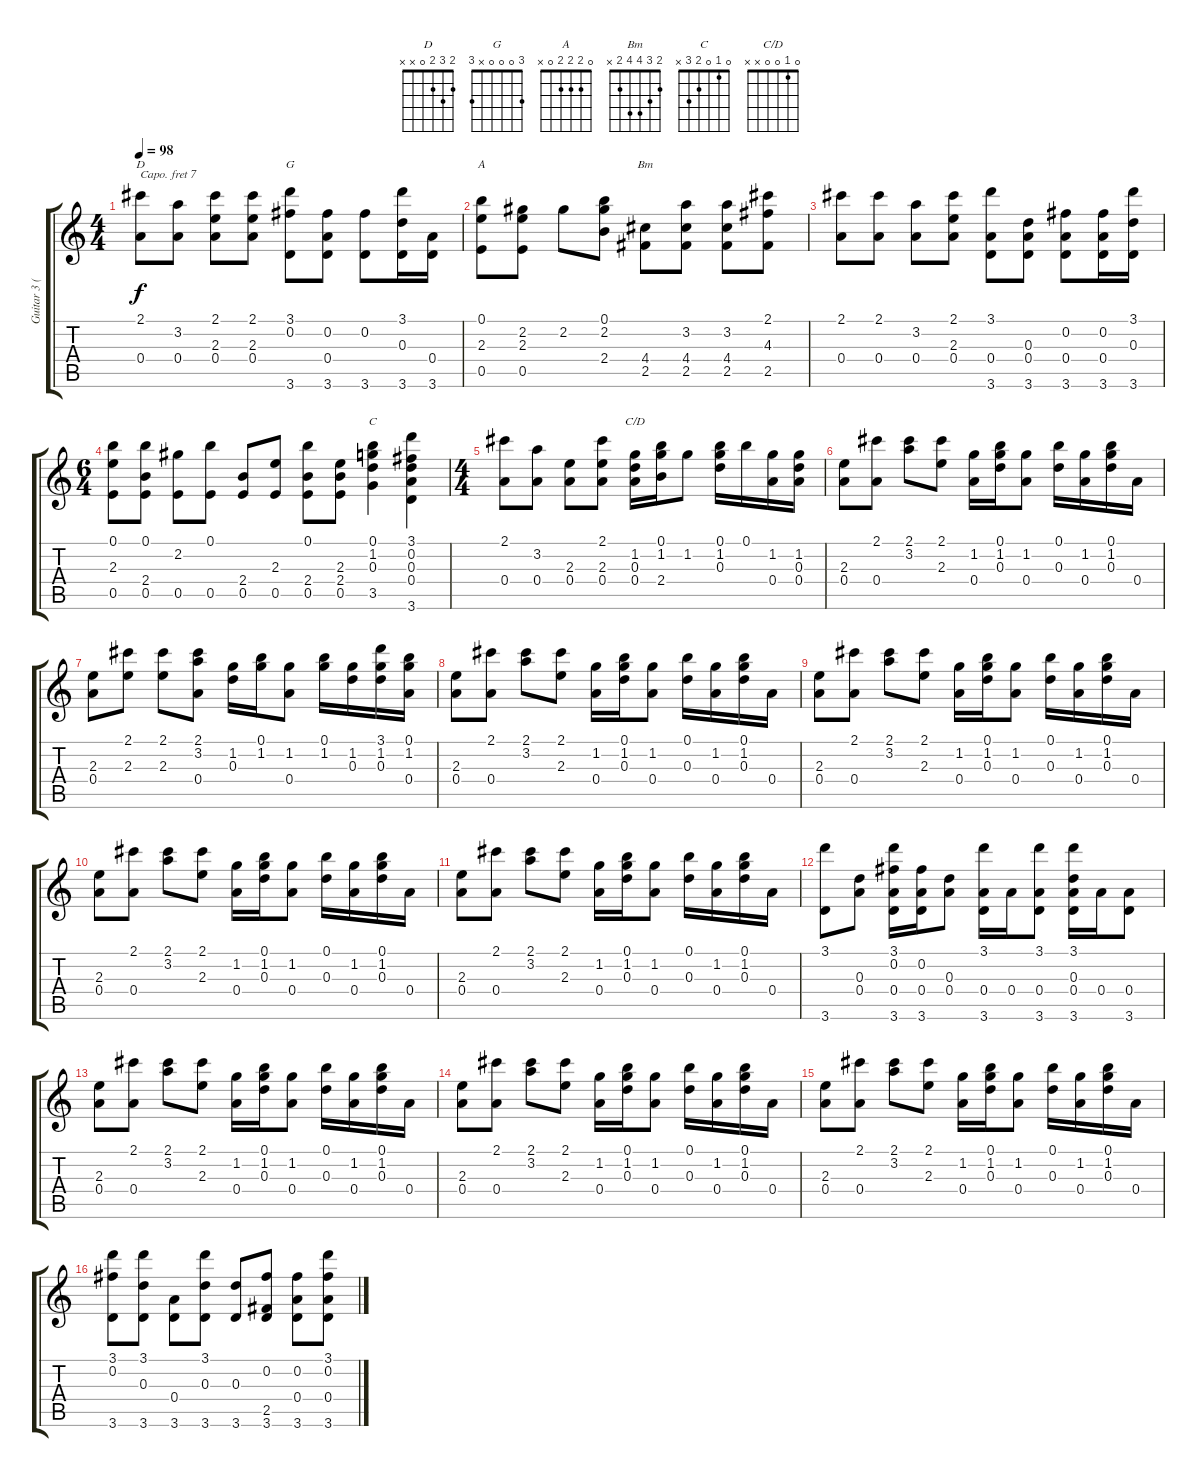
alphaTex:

\track ("Guitar 3 (Capo 7th)" "Guitar 3 (") {instrument acousticguitarnylon}
\staff {score tabs}
\capo 7
\tuning (E4 B3 G3 D3 A2 E2) {hide}
\chord ("D" 2 3 2 0 x x)
\chord ("G" 3 0 0 0 x 3)
\chord ("A" 0 2 2 2 0 x)
\chord ("Bm" 2 3 4 4 2 x)
\chord ("C" 0 1 0 2 3 x)
\chord ("C/D" 0 1 0 0 x x)
\ts (4 4)
\tempo 98
\clef g2
\ks c
(2.1 0.4).8{ch "D" dy f} (3.2 0.4).8 (2.1 2.3 0.4).8 (2.1 2.3 0.4).8 (3.1 0.2 3.6).8{ch "G"} (0.2 0.4 3.6).8 (0.2 3.6).8 (3.1 0.3 3.6).16 (0.4 3.6).16 |
(0.1 2.3 0.5).8{ch "A"} (2.2 2.3 0.5).8 2.2.8 (0.1 2.2 2.4).8 (4.4 2.5).8{ch "Bm"} (3.2 4.4 2.5).8 (3.2 4.4 2.5).8 (2.1 4.3 2.5).8 |
(2.1 0.4).8 (2.1 0.4).8 (3.2 0.4).8 (2.1 2.3 0.4).8 (3.1 0.4 3.6).8 (0.3 0.4 3.6).8 (0.2 0.4 3.6).8 (0.2 0.4 3.6).16 (3.1 0.3 3.6).16 |
\ts (6 4)
(0.1 2.3 0.5).8 (0.1 2.4 0.5).8 (2.2 0.5).8 (0.1 0.5).8 (2.4 0.5).8 (2.3 0.5).8 (0.1 2.4 0.5).8 (2.3 2.4 0.5).8 (0.1 1.2 0.3 3.5).4{ch "C"} (3.1 0.2 0.3 0.4 3.6).4 |
\ts (4 4)
(2.1 0.4).8 (3.2 0.4).8 (2.3 0.4).8 (2.1 2.3 0.4).8 (1.2 0.3 0.4).16{ch "C/D"} (0.1 1.2 2.4).16 1.2.8 (0.1 1.2 0.3).16 0.1.16 (1.2 0.4).16 (1.2 0.3 0.4).16 |
(2.3 0.4).8 (2.1 0.4).8 (2.1 3.2).8 (2.1 2.3).8 (1.2 0.4).16 (0.1 1.2 0.3).16 (1.2 0.4).8 (0.1 0.3).16 (1.2 0.4).16 (0.1 1.2 0.3).16 0.4.16 |
(2.3 0.4).8 (2.1 2.3).8 (2.1 2.3).8 (2.1 3.2 0.4).8 (1.2 0.3).16 (0.1 1.2).16 (1.2 0.4).8 (0.1 1.2).16 (1.2 0.3).16 (3.1 1.2 0.3).16 (0.1 1.2 0.4).16 |
(2.3 0.4).8 (2.1 0.4).8 (2.1 3.2).8 (2.1 2.3).8 (1.2 0.4).16 (0.1 1.2 0.3).16 (1.2 0.4).8 (0.1 0.3).16 (1.2 0.4).16 (0.1 1.2 0.3).16 0.4.16 |
(2.3 0.4).8 (2.1 0.4).8 (2.1 3.2).8 (2.1 2.3).8 (1.2 0.4).16 (0.1 1.2 0.3).16 (1.2 0.4).8 (0.1 0.3).16 (1.2 0.4).16 (0.1 1.2 0.3).16 0.4.16 |
(2.3 0.4).8 (2.1 0.4).8 (2.1 3.2).8 (2.1 2.3).8 (1.2 0.4).16 (0.1 1.2 0.3).16 (1.2 0.4).8 (0.1 0.3).16 (1.2 0.4).16 (0.1 1.2 0.3).16 0.4.16 |
(2.3 0.4).8 (2.1 0.4).8 (2.1 3.2).8 (2.1 2.3).8 (1.2 0.4).16 (0.1 1.2 0.3).16 (1.2 0.4).8 (0.1 0.3).16 (1.2 0.4).16 (0.1 1.2 0.3).16 0.4.16 |
(3.1 3.6).8 (0.3 0.4).8 (3.1 0.2 0.4 3.6).16 (0.2 0.4 3.6).16 (0.3 0.4).8 (3.1 0.4 3.6).16 0.4.16 (3.1 0.4 3.6).8 (3.1 0.3 0.4 3.6).16 0.4.16 (0.4 3.6).8 |
(2.3 0.4).8 (2.1 0.4).8 (2.1 3.2).8 (2.1 2.3).8 (1.2 0.4).16 (0.1 1.2 0.3).16 (1.2 0.4).8 (0.1 0.3).16 (1.2 0.4).16 (0.1 1.2 0.3).16 0.4.16 |
(2.3 0.4).8 (2.1 0.4).8 (2.1 3.2).8 (2.1 2.3).8 (1.2 0.4).16 (0.1 1.2 0.3).16 (1.2 0.4).8 (0.1 0.3).16 (1.2 0.4).16 (0.1 1.2 0.3).16 0.4.16 |
(2.3 0.4).8 (2.1 0.4).8 (2.1 3.2).8 (2.1 2.3).8 (1.2 0.4).16 (0.1 1.2 0.3).16 (1.2 0.4).8 (0.1 0.3).16 (1.2 0.4).16 (0.1 1.2 0.3).16 0.4.16 |
(3.1 0.2 3.6).8 (3.1 0.3 3.6).8 (0.4 3.6).8 (3.1 0.3 3.6).8 (0.3 3.6).8 (0.2 2.5 3.6).8 (0.2 0.4 3.6).8 (3.1 0.2 0.4 3.6).8
